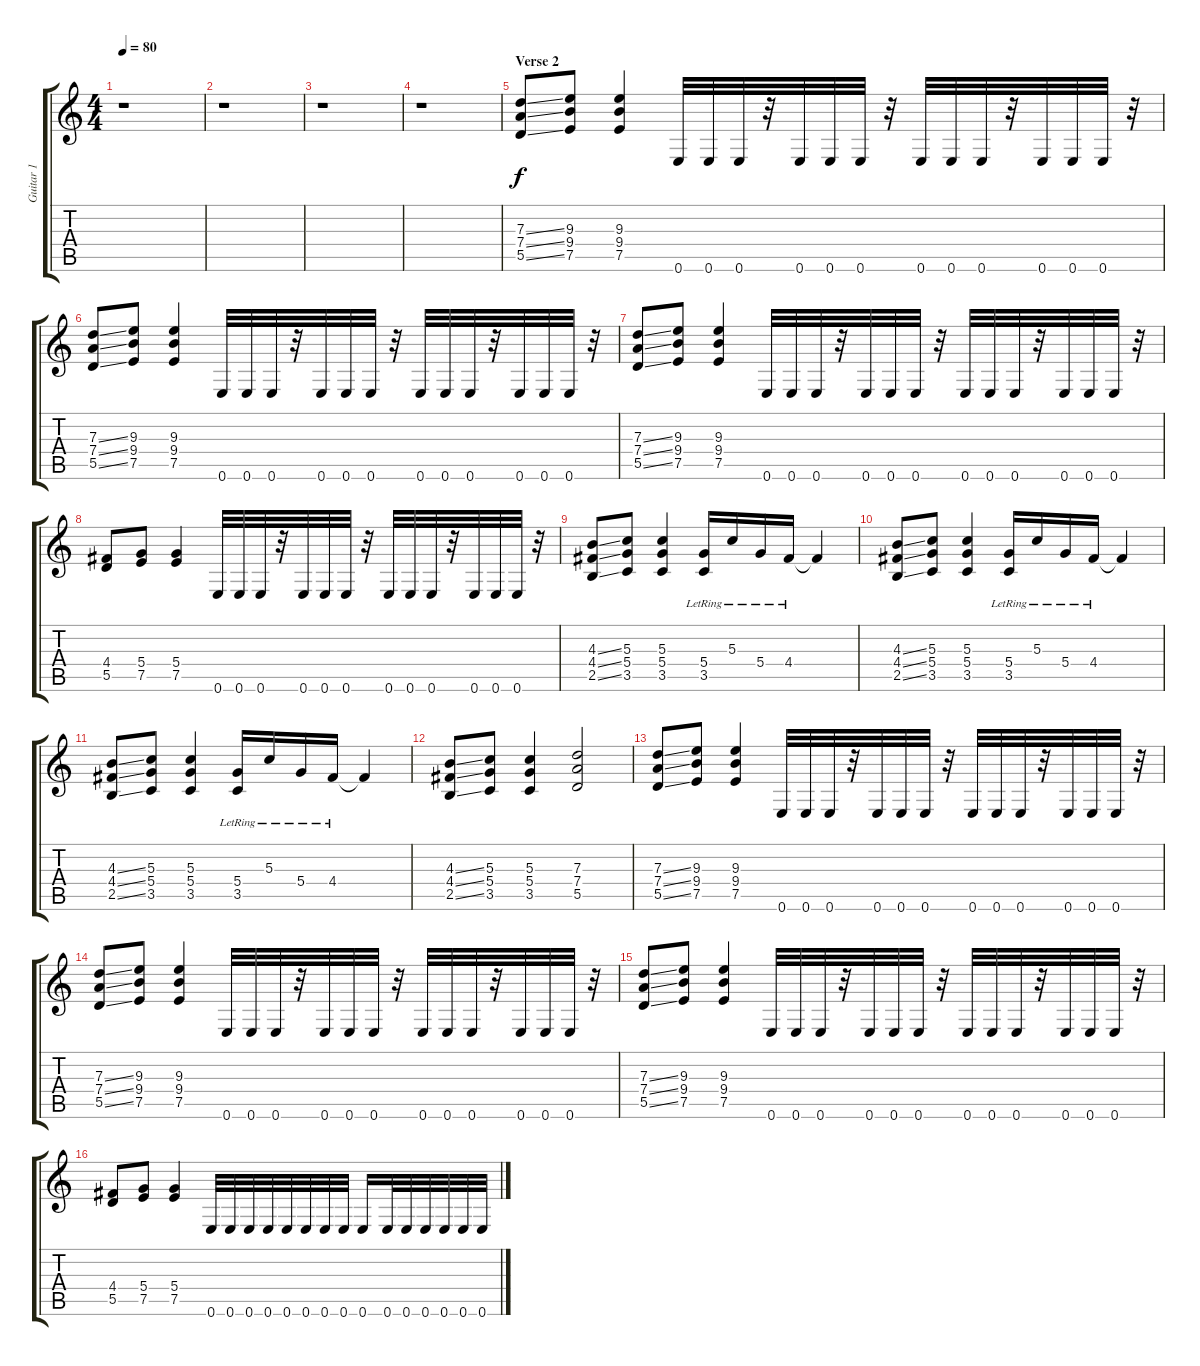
\track ("Guitar 1" "Guitar 1") {instrument distortionguitar}
\staff {score tabs}
\tuning (E4 B3 G3 D3 A2 E2) {hide}
\ts (4 4)
\tempo 80
\clef g2
\ks c
r.1{dy f} |
r.1 |
r.1 |
r.1 |
\section ("" "Verse 2")
(7.3{ss} 7.4{ss} 5.5{ss}).8 (9.3 9.4 7.5).8 (9.3 9.4 7.5).4 0.6.32 0.6.32 0.6.32 r.32 0.6.32 0.6.32 0.6.32 r.32 0.6.32 0.6.32 0.6.32 r.32 0.6.32 0.6.32 0.6.32 r.32 |
(7.3{ss} 7.4{ss} 5.5{ss}).8 (9.3 9.4 7.5).8 (9.3 9.4 7.5).4 0.6.32 0.6.32 0.6.32 r.32 0.6.32 0.6.32 0.6.32 r.32 0.6.32 0.6.32 0.6.32 r.32 0.6.32 0.6.32 0.6.32 r.32 |
(7.3{ss} 7.4{ss} 5.5{ss}).8 (9.3 9.4 7.5).8 (9.3 9.4 7.5).4 0.6.32 0.6.32 0.6.32 r.32 0.6.32 0.6.32 0.6.32 r.32 0.6.32 0.6.32 0.6.32 r.32 0.6.32 0.6.32 0.6.32 r.32 |
(4.4 5.5).8 (5.4 7.5).8 (5.4 7.5).4 0.6.32 0.6.32 0.6.32 r.32 0.6.32 0.6.32 0.6.32 r.32 0.6.32 0.6.32 0.6.32 r.32 0.6.32 0.6.32 0.6.32 r.32 |
(4.3{ss} 4.4{ss} 2.5{ss}).8 (5.3 5.4 3.5).8 (5.3 5.4 3.5).4 (5.4{lr} 3.5{lr}).16 5.3{lr}.16 5.4{lr}.16 4.4{lr}.16 4.4{t}.4 |
(4.3{ss} 4.4{ss} 2.5{ss}).8 (5.3 5.4 3.5).8 (5.3 5.4 3.5).4 (5.4{lr} 3.5{lr}).16 5.3{lr}.16 5.4{lr}.16 4.4{lr}.16 4.4{t}.4 |
(4.3{ss} 4.4{ss} 2.5{ss}).8 (5.3 5.4 3.5).8 (5.3 5.4 3.5).4 (5.4{lr} 3.5{lr}).16 5.3{lr}.16 5.4{lr}.16 4.4{lr}.16 4.4{t}.4 |
(4.3{ss} 4.4{ss} 2.5{ss}).8 (5.3 5.4 3.5).8 (5.3 5.4 3.5).4 (7.3 7.4 5.5).2 |
(7.3{ss} 7.4{ss} 5.5{ss}).8 (9.3 9.4 7.5).8 (9.3 9.4 7.5).4 0.6.32 0.6.32 0.6.32 r.32 0.6.32 0.6.32 0.6.32 r.32 0.6.32 0.6.32 0.6.32 r.32 0.6.32 0.6.32 0.6.32 r.32 |
(7.3{ss} 7.4{ss} 5.5{ss}).8 (9.3 9.4 7.5).8 (9.3 9.4 7.5).4 0.6.32 0.6.32 0.6.32 r.32 0.6.32 0.6.32 0.6.32 r.32 0.6.32 0.6.32 0.6.32 r.32 0.6.32 0.6.32 0.6.32 r.32 |
(7.3{ss} 7.4{ss} 5.5{ss}).8 (9.3 9.4 7.5).8 (9.3 9.4 7.5).4 0.6.32 0.6.32 0.6.32 r.32 0.6.32 0.6.32 0.6.32 r.32 0.6.32 0.6.32 0.6.32 r.32 0.6.32 0.6.32 0.6.32 r.32 |
(4.4 5.5).8 (5.4 7.5).8 (5.4 7.5).4 0.6.32 0.6.32 0.6.32 0.6.32 0.6.32 0.6.32 0.6.32 0.6.32 0.6.16 0.6.32 0.6.32 0.6.32 0.6.32 0.6.32 0.6.32
